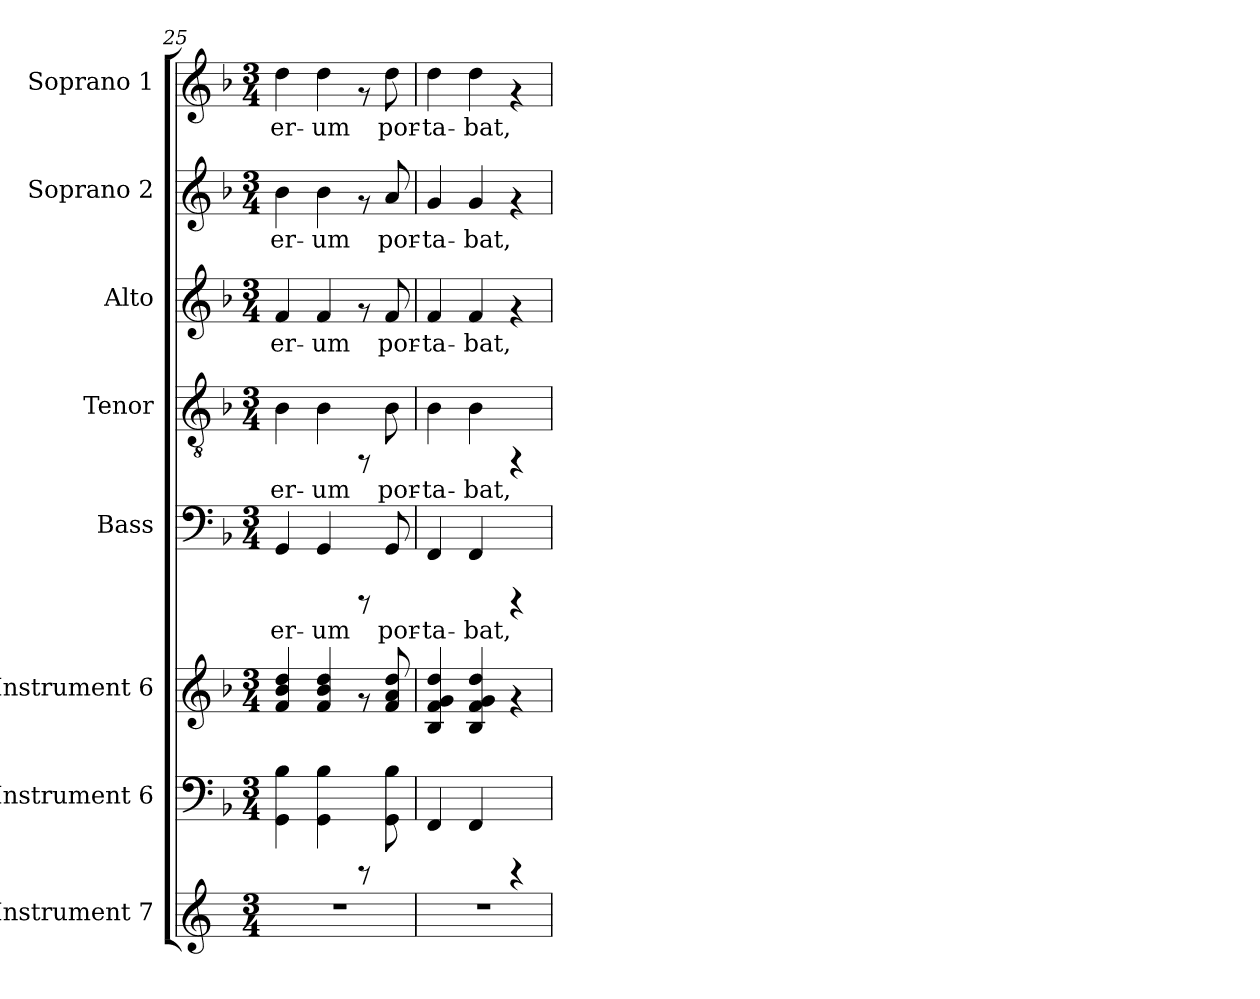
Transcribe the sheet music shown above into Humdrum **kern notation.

**kern	**kern	**kern	**kern	**text	**kern	**text	**kern	**text	**kern	**text	**kern	**text
*part8	*part7	*part6	*part5	*part5	*part4	*part4	*part3	*part3	*part2	*part2	*part1	*part1
*staff8	*staff7	*staff6	*staff5	*staff5	*staff4	*staff4	*staff3	*staff3	*staff2	*staff2	*staff1	*staff1
*I"Instrument 7	*I"Instrument 6	*I"Instrument 6	*I"Bass	*	*I"Tenor	*	*I"Alto	*	*I"Soprano 2	*	*I"Soprano 1	*
*	*	*	*I'B	*	*I'T	*	*I'A	*	*I'S2	*	*I'S1	*
!!LO:PB:g=z
*clefG2	*clefF4	*clefG2	*clefF4	*	*clefGv2	*	*clefG2	*	*clefG2	*	*clefG2	*
*k[]	*k[b-]	*k[b-]	*k[b-]	*	*k[b-]	*	*k[b-]	*	*k[b-]	*	*k[b-]	*
*C:	*F:	*F:	*F:	*	*F:	*	*F:	*	*F:	*	*F:	*
*M3/4	*M3/4	*M3/4	*M3/4	*	*M3/4	*	*M3/4	*	*M3/4	*	*M3/4	*
=25	=25	=25	=25	=25	=25	=25	=25	=25	=25	=25	=25	=25
!	!	!	!	!LO:LY:b	!	!LO:LY:b	!	!LO:LY:b	!	!LO:LY:b	!	!LO:LY:b
2.r	4B-\ 4GG\	4b-/ 4f/ 4dd/	4GG/	-er-	4B-\	-er-	4f/	-er-	4b-\	-er-	4dd\	-er-
!	!	!	!	!LO:LY:b	!	!LO:LY:b	!	!LO:LY:b	!	!LO:LY:b	!	!LO:LY:b
.	4GG\ 4B-\	4dd/ 4b-/ 4f/	4GG/	-um	4B-\	-um	4f/	-um	4b-\	-um	4dd\	-um
.	8rCCC	8rf	8rCCC	.	8rFF	.	8rf	.	8rf	.	8rf	.
!	!	!	!	!LO:LY:b	!	!LO:LY:b	!	!LO:LY:b	!	!LO:LY:b	!	!LO:LY:b
.	8B-\ 8GG\	8dd/ 8a/ 8f/	8GG/	por-	8B-\	por-	8f/	por-	8a/	por-	8dd\	por-
=26	=26	=26	=26	=26	=26	=26	=26	=26	=26	=26	=26	=26
!	!	!	!	!LO:LY:b	!	!LO:LY:b	!	!LO:LY:b	!	!LO:LY:b	!	!LO:LY:b
2.r	4FF/	4dd/ 4f/ 4B-/ 4g/	4FF/	-ta-	4B-\	-ta-	4f/	-ta-	4g/	-ta-	4dd\	-ta-
!	!	!	!	!LO:LY:b	!	!LO:LY:b	!	!LO:LY:b	!	!LO:LY:b	!	!LO:LY:b
.	4FF/	4dd/ 4f/ 4B-/ 4g/	4FF/	-bat,	4B-\	-bat,	4f/	-bat,	4g/	-bat,	4dd\	-bat,
.	4rCCC	4rf	4rCCC	.	4rFF	.	4rf	.	4rf	.	4rf	.
=	=	=	=	=	=	=	=	=	=	=	=	=
*-	*-	*-	*-	*-	*-	*-	*-	*-	*-	*-	*-	*-
